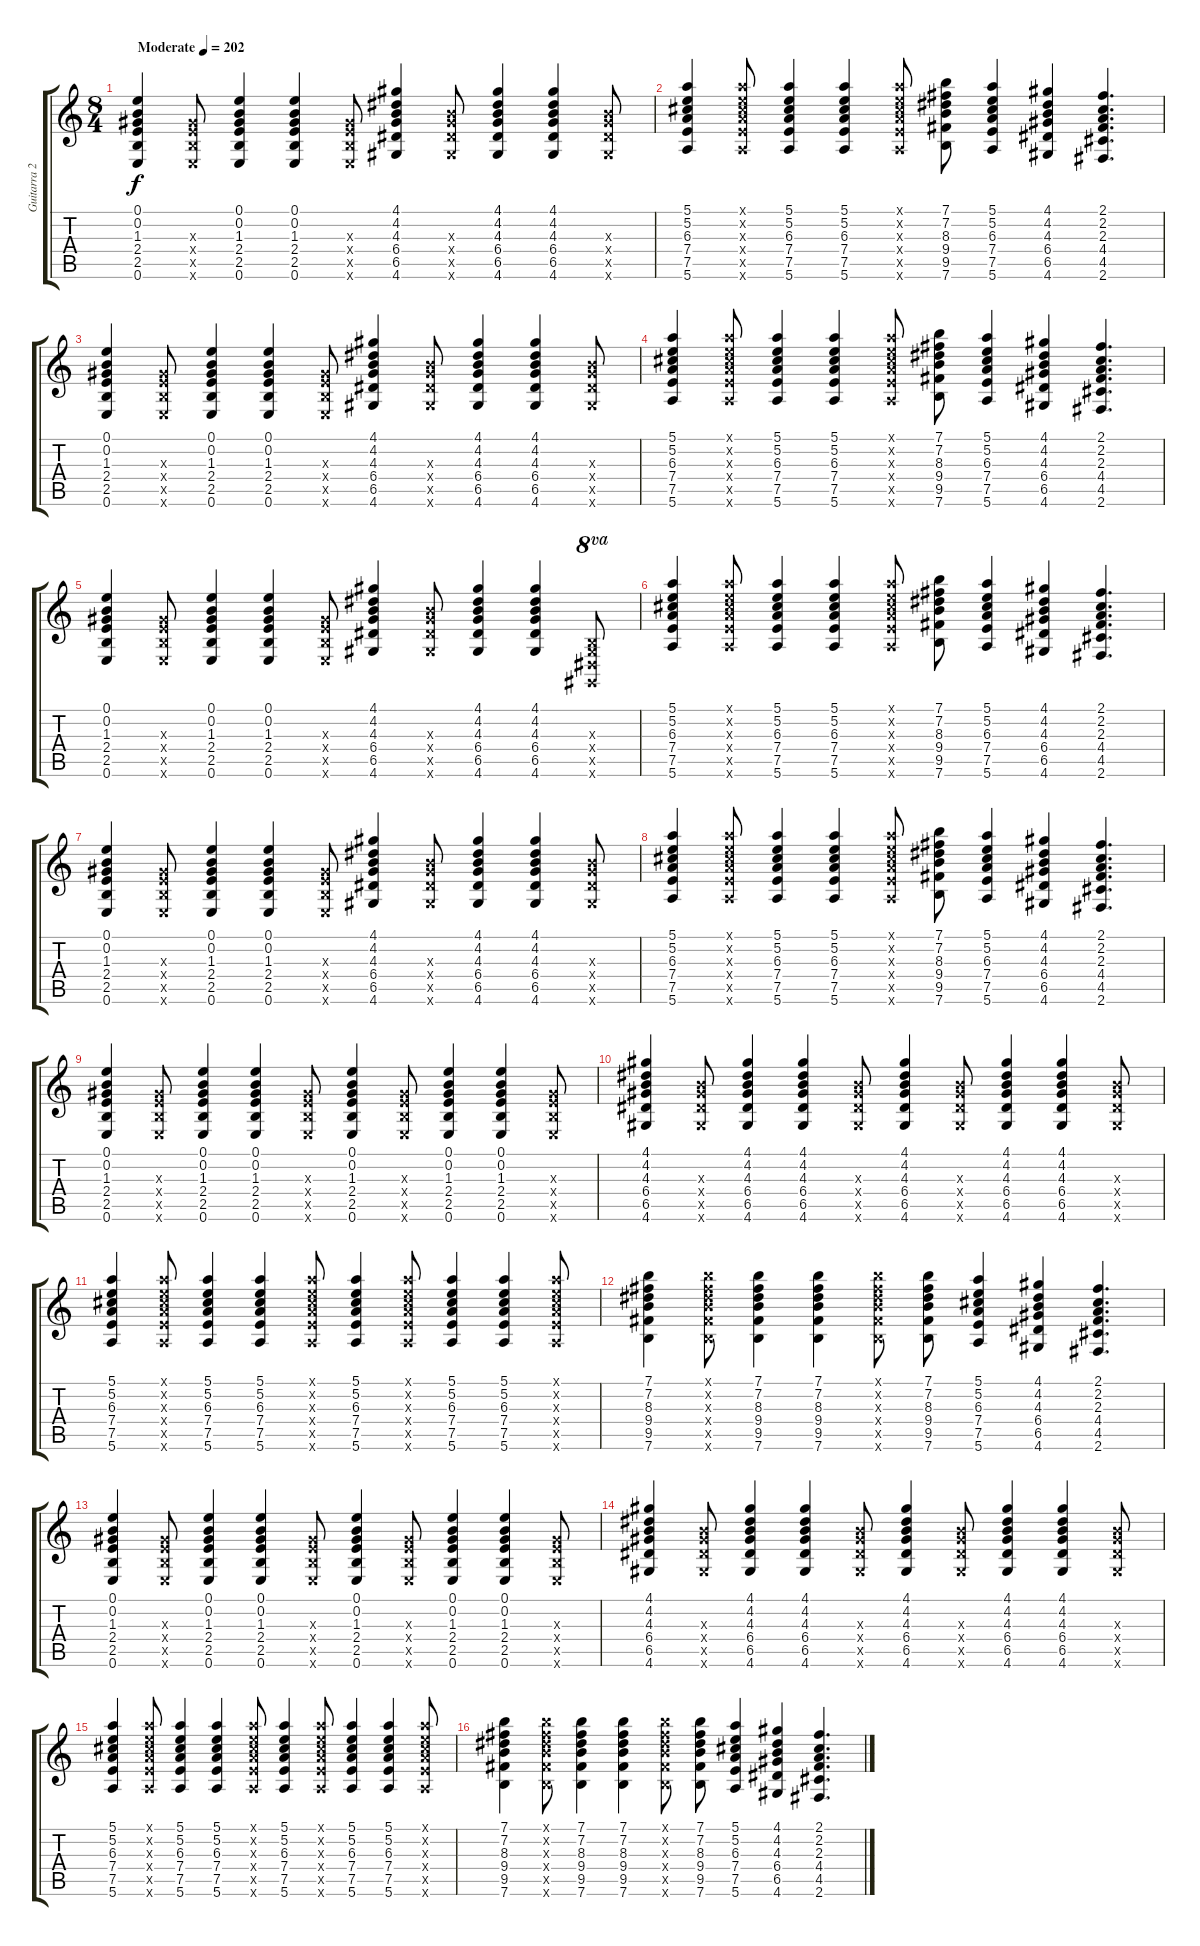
\track ("Guitarra 2 (Mauri Chinni)" "Guitarra 2") {instrument overdrivenguitar}
\staff {score tabs}
\tuning (E4 B3 G3 D3 A2 E2) {hide}
\ts (8 4)
\tempo (202 "Moderate")
\clef g2
\ks c
(0.1 0.2 1.3 2.4 2.5 0.6).4{dy f instrument overdrivenguitar} (1.3{x} 2.4{x} 2.5{x} 0.6{x}).8 (0.1 0.2 1.3 2.4 2.5 0.6).4 (0.1 0.2 1.3 2.4 2.5 0.6).4 (1.3{x} 2.4{x} 2.5{x} 0.6{x}).8 (4.1 4.2 4.3 6.4 6.5 4.6).4 (4.3{x} 6.4{x} 6.5{x} 4.6{x}).8 (4.1 4.2 4.3 6.4 6.5 4.6).4 (4.1 4.2 4.3 6.4 6.5 4.6).4 (4.3{x} 6.4{x} 6.5{x} 4.6{x}).8 |
(5.1 5.2 6.3 7.4 7.5 5.6).4 (5.1{x} 5.2{x} 6.3{x} 7.4{x} 7.5{x} 5.6{x}).8 (5.1 5.2 6.3 7.4 7.5 5.6).4 (5.1 5.2 6.3 7.4 7.5 5.6).4 (5.1{x} 5.2{x} 6.3{x} 7.4{x} 7.5{x} 5.6{x}).8 (7.1 7.2 8.3 9.4 9.5 7.6).8 (5.1 5.2 6.3 7.4 7.5 5.6).4 (4.1 4.2 4.3 6.4 6.5 4.6).4 (2.1 2.2 2.3 4.4 4.5 2.6).4{d} |
(0.1 0.2 1.3 2.4 2.5 0.6).4 (1.3{x} 2.4{x} 2.5{x} 0.6{x}).8 (0.1 0.2 1.3 2.4 2.5 0.6).4 (0.1 0.2 1.3 2.4 2.5 0.6).4 (1.3{x} 2.4{x} 2.5{x} 0.6{x}).8 (4.1 4.2 4.3 6.4 6.5 4.6).4 (4.3{x} 6.4{x} 6.5{x} 4.6{x}).8 (4.1 4.2 4.3 6.4 6.5 4.6).4 (4.1 4.2 4.3 6.4 6.5 4.6).4 (4.3{x} 6.4{x} 6.5{x} 4.6{x}).8 |
(5.1 5.2 6.3 7.4 7.5 5.6).4 (5.1{x} 5.2{x} 6.3{x} 7.4{x} 7.5{x} 5.6{x}).8 (5.1 5.2 6.3 7.4 7.5 5.6).4 (5.1 5.2 6.3 7.4 7.5 5.6).4 (5.1{x} 5.2{x} 6.3{x} 7.4{x} 7.5{x} 5.6{x}).8 (7.1 7.2 8.3 9.4 9.5 7.6).8 (5.1 5.2 6.3 7.4 7.5 5.6).4 (4.1 4.2 4.3 6.4 6.5 4.6).4 (2.1 2.2 2.3 4.4 4.5 2.6).4{d} |
(0.1 0.2 1.3 2.4 2.5 0.6).4 (1.3{x} 2.4{x} 2.5{x} 0.6{x}).8 (0.1 0.2 1.3 2.4 2.5 0.6).4 (0.1 0.2 1.3 2.4 2.5 0.6).4 (1.3{x} 2.4{x} 2.5{x} 0.6{x}).8 (4.1 4.2 4.3 6.4 6.5 4.6).4 (4.3{x} 6.4{x} 6.5{x} 4.6{x}).8 (4.1 4.2 4.3 6.4 6.5 4.6).4 (4.1 4.2 4.3 6.4 6.5 4.6).4 (4.3{x} 6.4{x} 6.5{x} 4.6{x}).8{ot 8va} |
(5.1 5.2 6.3 7.4 7.5 5.6).4 (5.1{x} 5.2{x} 6.3{x} 7.4{x} 7.5{x} 5.6{x}).8 (5.1 5.2 6.3 7.4 7.5 5.6).4 (5.1 5.2 6.3 7.4 7.5 5.6).4 (5.1{x} 5.2{x} 6.3{x} 7.4{x} 7.5{x} 5.6{x}).8 (7.1 7.2 8.3 9.4 9.5 7.6).8 (5.1 5.2 6.3 7.4 7.5 5.6).4 (4.1 4.2 4.3 6.4 6.5 4.6).4 (2.1 2.2 2.3 4.4 4.5 2.6).4{d} |
(0.1 0.2 1.3 2.4 2.5 0.6).4 (1.3{x} 2.4{x} 2.5{x} 0.6{x}).8 (0.1 0.2 1.3 2.4 2.5 0.6).4 (0.1 0.2 1.3 2.4 2.5 0.6).4 (1.3{x} 2.4{x} 2.5{x} 0.6{x}).8 (4.1 4.2 4.3 6.4 6.5 4.6).4 (4.3{x} 6.4{x} 6.5{x} 4.6{x}).8 (4.1 4.2 4.3 6.4 6.5 4.6).4 (4.1 4.2 4.3 6.4 6.5 4.6).4 (4.3{x} 6.4{x} 6.5{x} 4.6{x}).8 |
(5.1 5.2 6.3 7.4 7.5 5.6).4 (5.1{x} 5.2{x} 6.3{x} 7.4{x} 7.5{x} 5.6{x}).8 (5.1 5.2 6.3 7.4 7.5 5.6).4 (5.1 5.2 6.3 7.4 7.5 5.6).4 (5.1{x} 5.2{x} 6.3{x} 7.4{x} 7.5{x} 5.6{x}).8 (7.1 7.2 8.3 9.4 9.5 7.6).8 (5.1 5.2 6.3 7.4 7.5 5.6).4 (4.1 4.2 4.3 6.4 6.5 4.6).4 (2.1 2.2 2.3 4.4 4.5 2.6).4{d} |
(0.1 0.2 1.3 2.4 2.5 0.6).4 (1.3{x} 2.4{x} 2.5{x} 0.6{x}).8 (0.1 0.2 1.3 2.4 2.5 0.6).4 (0.1 0.2 1.3 2.4 2.5 0.6).4 (1.3{x} 2.4{x} 2.5{x} 0.6{x}).8 (0.1 0.2 1.3 2.4 2.5 0.6).4 (1.3{x} 2.4{x} 2.5{x} 0.6{x}).8 (0.1 0.2 1.3 2.4 2.5 0.6).4 (0.1 0.2 1.3 2.4 2.5 0.6).4 (1.3{x} 2.4{x} 2.5{x} 0.6{x}).8 |
(4.1 4.2 4.3 6.4 6.5 4.6).4 (4.3{x} 6.4{x} 6.5{x} 4.6{x}).8 (4.1 4.2 4.3 6.4 6.5 4.6).4 (4.1 4.2 4.3 6.4 6.5 4.6).4 (4.3{x} 6.4{x} 6.5{x} 4.6{x}).8 (4.1 4.2 4.3 6.4 6.5 4.6).4 (4.3{x} 6.4{x} 6.5{x} 4.6{x}).8 (4.1 4.2 4.3 6.4 6.5 4.6).4 (4.1 4.2 4.3 6.4 6.5 4.6).4 (4.3{x} 6.4{x} 6.5{x} 4.6{x}).8 |
(5.1 5.2 6.3 7.4 7.5 5.6).4 (5.1{x} 5.2{x} 6.3{x} 7.4{x} 7.5{x} 5.6{x}).8 (5.1 5.2 6.3 7.4 7.5 5.6).4 (5.1 5.2 6.3 7.4 7.5 5.6).4 (5.1{x} 5.2{x} 6.3{x} 7.4{x} 7.5{x} 5.6{x}).8 (5.1 5.2 6.3 7.4 7.5 5.6).4 (5.1{x} 5.2{x} 6.3{x} 7.4{x} 7.5{x} 5.6{x}).8 (5.1 5.2 6.3 7.4 7.5 5.6).4 (5.1 5.2 6.3 7.4 7.5 5.6).4 (5.1{x} 5.2{x} 6.3{x} 7.4{x} 7.5{x} 5.6{x}).8 |
(7.1 7.2 8.3 9.4 9.5 7.6).4 (7.1{x} 7.2{x} 8.3{x} 9.4{x} 9.5{x} 7.6{x}).8 (7.1 7.2 8.3 9.4 9.5 7.6).4 (7.1 7.2 8.3 9.4 9.5 7.6).4 (7.1{x} 7.2{x} 8.3{x} 9.4{x} 9.5{x} 7.6{x}).8 (7.1 7.2 8.3 9.4 9.5 7.6).8 (5.1 5.2 6.3 7.4 7.5 5.6).4 (4.1 4.2 4.3 6.4 6.5 4.6).4 (2.1 2.2 2.3 4.4 4.5 2.6).4{d} |
(0.1 0.2 1.3 2.4 2.5 0.6).4 (1.3{x} 2.4{x} 2.5{x} 0.6{x}).8 (0.1 0.2 1.3 2.4 2.5 0.6).4 (0.1 0.2 1.3 2.4 2.5 0.6).4 (1.3{x} 2.4{x} 2.5{x} 0.6{x}).8 (0.1 0.2 1.3 2.4 2.5 0.6).4 (1.3{x} 2.4{x} 2.5{x} 0.6{x}).8 (0.1 0.2 1.3 2.4 2.5 0.6).4 (0.1 0.2 1.3 2.4 2.5 0.6).4 (1.3{x} 2.4{x} 2.5{x} 0.6{x}).8 |
(4.1 4.2 4.3 6.4 6.5 4.6).4 (4.3{x} 6.4{x} 6.5{x} 4.6{x}).8 (4.1 4.2 4.3 6.4 6.5 4.6).4 (4.1 4.2 4.3 6.4 6.5 4.6).4 (4.3{x} 6.4{x} 6.5{x} 4.6{x}).8 (4.1 4.2 4.3 6.4 6.5 4.6).4 (4.3{x} 6.4{x} 6.5{x} 4.6{x}).8 (4.1 4.2 4.3 6.4 6.5 4.6).4 (4.1 4.2 4.3 6.4 6.5 4.6).4 (4.3{x} 6.4{x} 6.5{x} 4.6{x}).8 |
(5.1 5.2 6.3 7.4 7.5 5.6).4 (5.1{x} 5.2{x} 6.3{x} 7.4{x} 7.5{x} 5.6{x}).8 (5.1 5.2 6.3 7.4 7.5 5.6).4 (5.1 5.2 6.3 7.4 7.5 5.6).4 (5.1{x} 5.2{x} 6.3{x} 7.4{x} 7.5{x} 5.6{x}).8 (5.1 5.2 6.3 7.4 7.5 5.6).4 (5.1{x} 5.2{x} 6.3{x} 7.4{x} 7.5{x} 5.6{x}).8 (5.1 5.2 6.3 7.4 7.5 5.6).4 (5.1 5.2 6.3 7.4 7.5 5.6).4 (5.1{x} 5.2{x} 6.3{x} 7.4{x} 7.5{x} 5.6{x}).8 |
(7.1 7.2 8.3 9.4 9.5 7.6).4 (7.1{x} 7.2{x} 8.3{x} 9.4{x} 9.5{x} 7.6{x}).8 (7.1 7.2 8.3 9.4 9.5 7.6).4 (7.1 7.2 8.3 9.4 9.5 7.6).4 (7.1{x} 7.2{x} 8.3{x} 9.4{x} 9.5{x} 7.6{x}).8 (7.1 7.2 8.3 9.4 9.5 7.6).8 (5.1 5.2 6.3 7.4 7.5 5.6).4 (4.1 4.2 4.3 6.4 6.5 4.6).4 (2.1 2.2 2.3 4.4 4.5 2.6).4{d}
